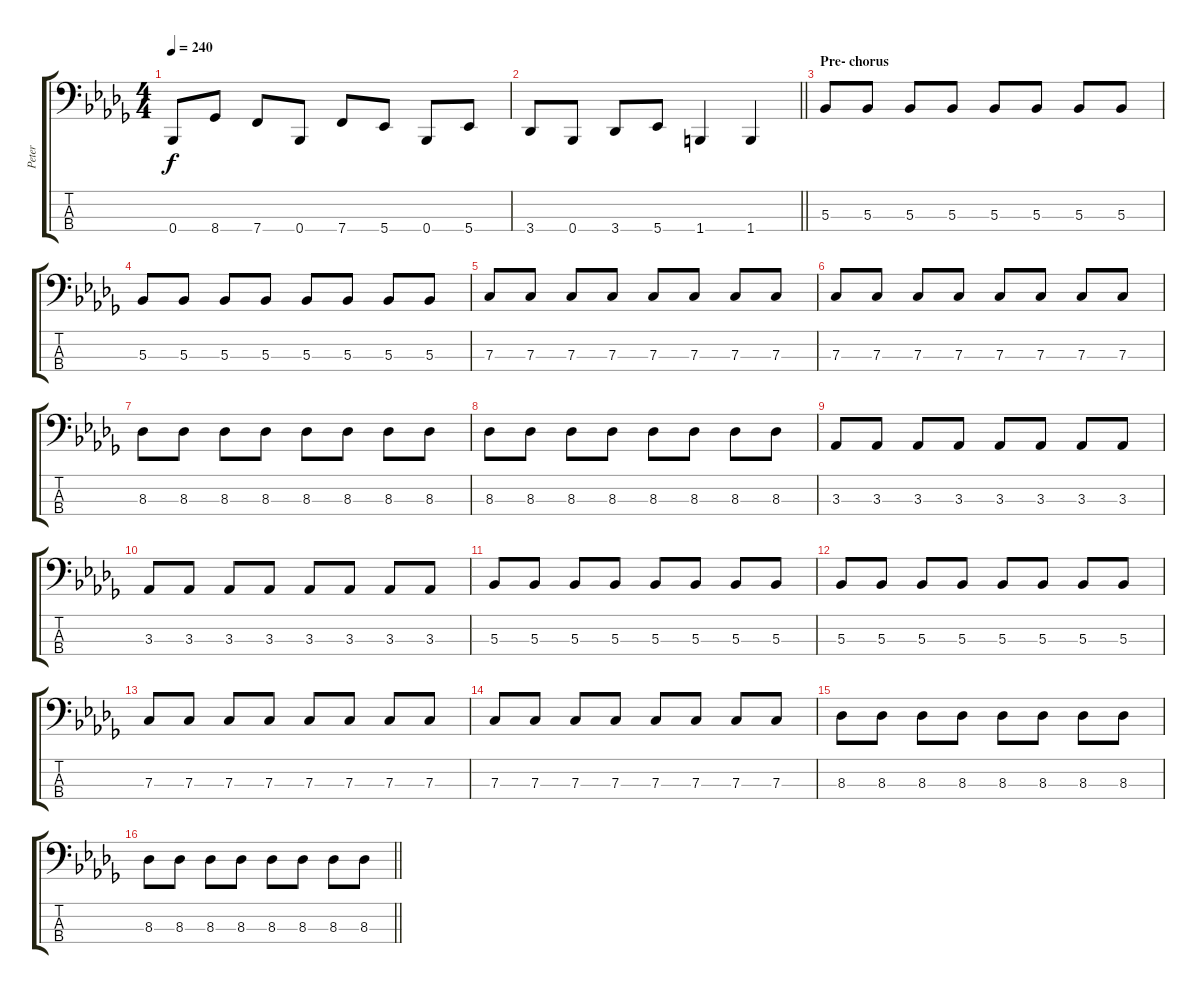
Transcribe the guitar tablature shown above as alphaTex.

\track ("Peter" "Peter") {instrument electricbassfinger}
\staff {score tabs}
\tuning (Eb2 Bb1 F1 Bb0) {hide}
\ts (4 4)
\tempo 240
\clef f4
\ks bbminor
0.4.8{dy f} 8.4.8 7.4.8 0.4.8 7.4.8 5.4.8 0.4.8 5.4.8 |
\barLineRight lightlight
3.4.8 0.4.8 3.4.8 5.4.8 1.4.4 1.4.4 |
\section ("" "Pre- chorus")
5.3.8 5.3.8 5.3.8 5.3.8 5.3.8 5.3.8 5.3.8 5.3.8 |
5.3.8 5.3.8 5.3.8 5.3.8 5.3.8 5.3.8 5.3.8 5.3.8 |
7.3.8 7.3.8 7.3.8 7.3.8 7.3.8 7.3.8 7.3.8 7.3.8 |
7.3.8 7.3.8 7.3.8 7.3.8 7.3.8 7.3.8 7.3.8 7.3.8 |
8.3.8 8.3.8 8.3.8 8.3.8 8.3.8 8.3.8 8.3.8 8.3.8 |
8.3.8 8.3.8 8.3.8 8.3.8 8.3.8 8.3.8 8.3.8 8.3.8 |
3.3.8 3.3.8 3.3.8 3.3.8 3.3.8 3.3.8 3.3.8 3.3.8 |
3.3.8 3.3.8 3.3.8 3.3.8 3.3.8 3.3.8 3.3.8 3.3.8 |
5.3.8 5.3.8 5.3.8 5.3.8 5.3.8 5.3.8 5.3.8 5.3.8 |
5.3.8 5.3.8 5.3.8 5.3.8 5.3.8 5.3.8 5.3.8 5.3.8 |
7.3.8 7.3.8 7.3.8 7.3.8 7.3.8 7.3.8 7.3.8 7.3.8 |
7.3.8 7.3.8 7.3.8 7.3.8 7.3.8 7.3.8 7.3.8 7.3.8 |
8.3.8 8.3.8 8.3.8 8.3.8 8.3.8 8.3.8 8.3.8 8.3.8 |
\barLineRight lightlight
8.3.8 8.3.8 8.3.8 8.3.8 8.3.8 8.3.8 8.3.8 8.3.8
